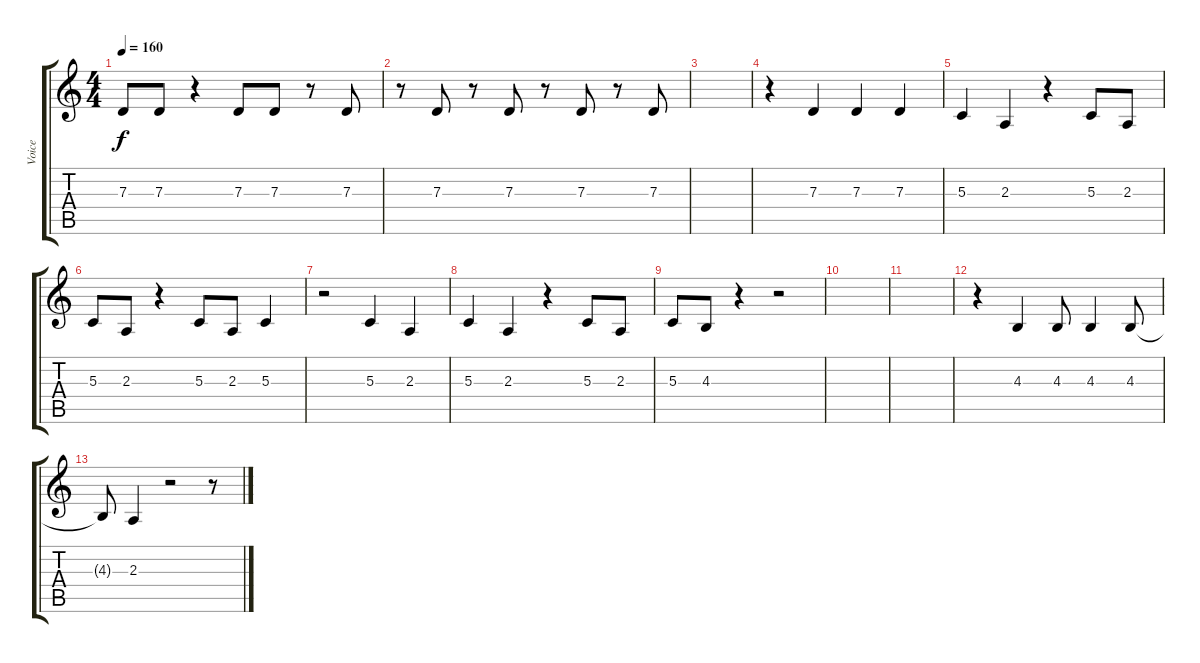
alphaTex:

\track ("Voice" "Voice") {instrument lead6voice}
\staff {score tabs}
\tuning (E4 B3 G3 D3 A2 E2) {hide}
\ts (4 4)
\tempo 160
\clef g2
\ks c
7.3.8{dy f} 7.3.8 r.4 7.3.8 7.3.8 r.8 7.3.8 |
r.8 7.3.8 r.8 7.3.8 r.8 7.3.8 r.8 7.3.8 |
|
r.4 7.3.4 7.3.4 7.3.4 |
5.3.4 2.3.4 r.4 5.3.8 2.3.8 |
5.3.8 2.3.8 r.4 5.3.8 2.3.8 5.3.4 |
r.2 5.3.4 2.3.4 |
5.3.4 2.3.4 r.4 5.3.8 2.3.8 |
5.3.8 4.3.8 r.4 r.2 |
|
|
r.4 4.3.4 4.3.8 4.3.4 4.3.8 |
4.3{t}.8 2.3.4 r.2 r.8
